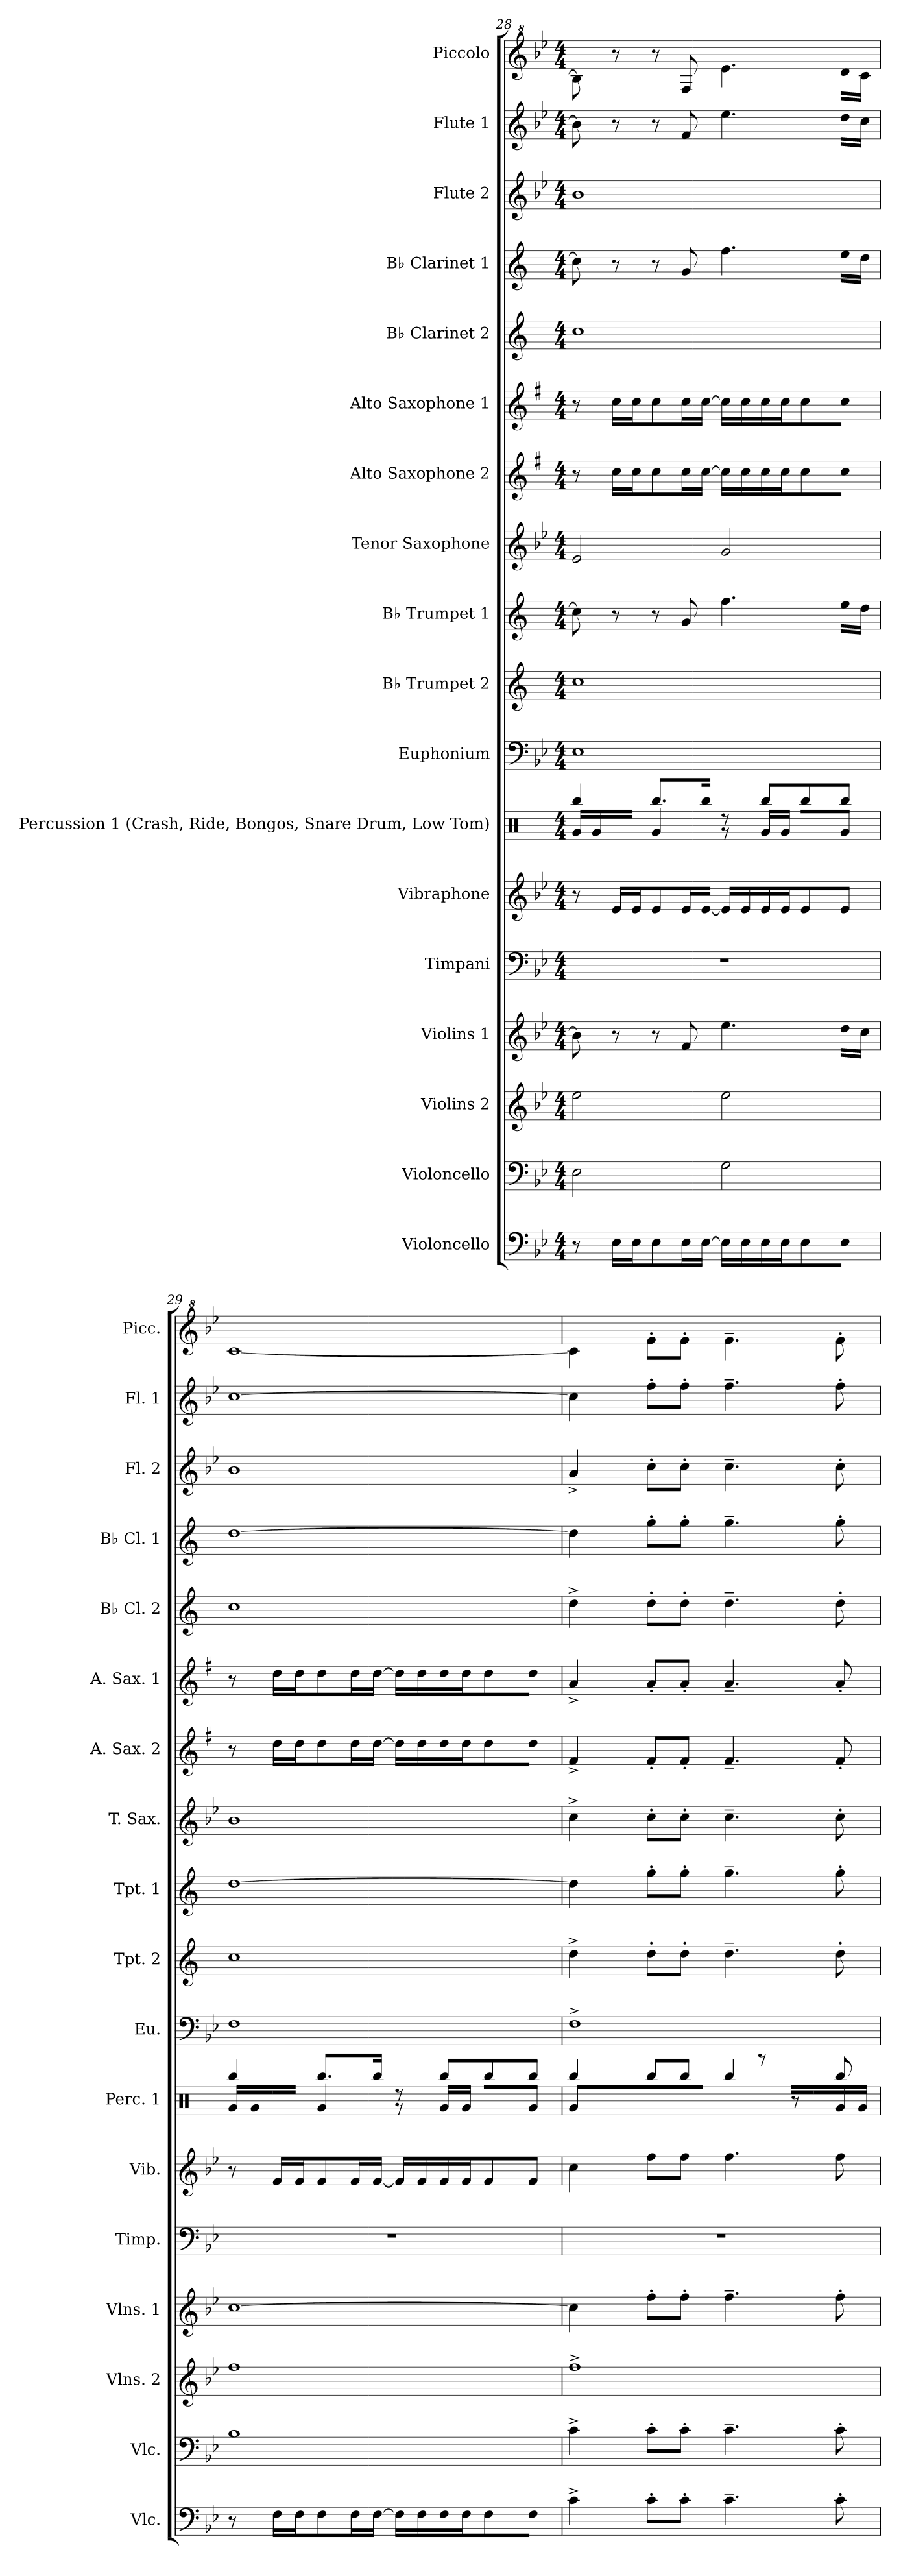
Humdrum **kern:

**kern	**kern	**kern	**kern	**kern	**kern	**kern	**kern	**kern	**kern	**kern	**kern	**kern	**kern	**kern	**kern	**kern	**kern
*part18	*part17	*part16	*part15	*part14	*part13	*part12	*part11	*part10	*part9	*part8	*part7	*part6	*part5	*part4	*part3	*part2	*part1
*staff18	*staff17	*staff16	*staff15	*staff14	*staff13	*staff12	*staff11	*staff10	*staff9	*staff8	*staff7	*staff6	*staff5	*staff4	*staff3	*staff2	*staff1
*I"Violoncello	*I"Violoncello	*I"Violins 2	*I"Violins 1	*I"Timpani	*I"Vibraphone	*I"Percussion 1  (Crash, Ride, Bongos,  Snare Drum, Low Tom)	*I"Euphonium	*I"B♭ Trumpet 2	*I"B♭ Trumpet 1	*I"Tenor Saxophone	*I"Alto Saxophone 2	*I"Alto Saxophone 1	*I"B♭ Clarinet 2	*I"B♭ Clarinet 1	*I"Flute 2	*I"Flute 1	*I"Piccolo
*I'Vlc.	*I'Vlc.	*I'Vlns. 2	*I'Vlns. 1	*I'Timp.	*I'Vib.	*I'Perc. 1	*I'Eu.	*I'Tpt. 2	*I'Tpt. 1	*I'T. Sax.	*I'A. Sax. 2	*I'A. Sax. 1	*I'B♭ Cl. 2	*I'B♭ Cl. 1	*I'Fl. 2	*I'Fl. 1	*I'Picc.
*clefF4	*clefF4	*clefG2	*clefG2	*clefF4	*clefG2	*clefX	*clefF4	*clefG2	*clefG2	*clefG2	*clefG2	*clefG2	*clefG2	*clefG2	*clefG2	*clefG2	*clefG^2
*	*	*	*	*	*	*	*	*ITrd1c2	*ITrd1c2	*ITrd8c14	*ITrd5c9	*ITrd5c9	*ITrd1c2	*ITrd1c2	*	*	*ITrd-7c-12
*k[b-e-]	*k[b-e-]	*k[b-e-]	*k[b-e-]	*k[b-e-]	*k[b-e-]	*k[]	*k[b-e-]	*k[b-e-]	*k[b-e-]	*k[b-e-]	*k[b-e-]	*k[b-e-]	*k[b-e-]	*k[b-e-]	*k[b-e-]	*k[b-e-]	*k[b-e-]
*B-:	*B-:	*B-:	*B-:	*B-:	*B-:	*C:	*B-:	*B-:	*B-:	*B-:	*B-:	*B-:	*B-:	*B-:	*B-:	*B-:	*B-:
*M4/4	*M4/4	*M4/4	*M4/4	*M4/4	*M4/4	*M4/4	*M4/4	*M4/4	*M4/4	*M4/4	*M4/4	*M4/4	*M4/4	*M4/4	*M4/4	*M4/4	*M4/4
=28	=28	=28	=28	=28	=28	=28	=28	=28	=28	=28	=28	=28	=28	=28	=28	=28	=28
*	*	*	*	*	*	*^	*	*	*	*	*	*	*	*	*	*	*
8r	2E-\	2ee-\	8b-\]	1r	8r	16Rg/LL	4Rbb/	1E-	1b-	8b-\]	2E-/	8r	8r	1b-	8b-\]	1b-	8b-\]	8bb-\]
.	.	.	.	.	.	16Rg/	.	.	.	.	.	.	.	.	.	.	.	.
16E-\LL	.	.	8r	.	16e-/LL	16R/	.	.	.	8r	.	16e-\LL	16e-\LL	.	8r	.	8r	8r
16E-\J	.	.	.	.	16e-/J	16R/JJ	.	.	.	.	.	16e-\J	16e-\J	.	.	.	.	.
8E-\	.	.	8r	.	8e-/	4Rg/	8.Rbb/L	.	.	8r	.	8e-\	8e-\	.	8r	.	8r	8r
16E-\L	.	.	8f/	.	16e-/L	.	.	.	.	8f/	.	16e-\L	16e-\L	.	8f/	.	8f/	8ff/
[16E-\JJ	.	.	.	.	[16e-/JJ	.	16Rbb/Jk	.	.	.	.	[16e-\JJ	[16e-\JJ	.	.	.	.	.
16E-\LL]	2G\	2ee-\	4.ee-\	.	16e-/LL]	8r	8r	.	.	4.ee-\	2G/	16e-\LL]	16e-\LL]	.	4.ee-\	.	4.ee-\	4.eee-\
16E-\	.	.	.	.	16e-/	.	.	.	.	.	.	16e-\	16e-\	.	.	.	.	.
16E-\	.	.	.	.	16e-/	16Rg/LL	8Rbb/L	.	.	.	.	16e-\	16e-\	.	.	.	.	.
16E-\J	.	.	.	.	16e-/J	16Rg/JJ	.	.	.	.	.	16e-\J	16e-\J	.	.	.	.	.
8E-\	.	.	.	.	8e-/	16R/LL	8Rbb/	.	.	.	.	8e-\	8e-\	.	.	.	.	.
.	.	.	.	.	.	16R/J	.	.	.	.	.	.	.	.	.	.	.	.
8E-\J	.	.	16dd\LL	.	8e-/J	8Rg/J	8Rbb/J	.	.	16dd\LL	.	8e-\J	8e-\J	.	16dd\LL	.	16dd\LL	16ddd\LL
.	.	.	16cc\JJ	.	.	.	.	.	.	16cc\JJ	.	.	.	.	16cc\JJ	.	16cc\JJ	16ccc\JJ
=29	=29	=29	=29	=29	=29	=29	=29	=29	=29	=29	=29	=29	=29	=29	=29	=29	=29	=29
8r	1B-	1ff	[1cc	1r	8r	16Rg/LL	4Rbb/	1F	1b-	[1cc	1B-	8r	8r	1b-	[1cc	1b-	[1cc	[1ccc
.	.	.	.	.	.	16Rg/	.	.	.	.	.	.	.	.	.	.	.	.
16F\LL	.	.	.	.	16f/LL	16R/	.	.	.	.	.	16f\LL	16f\LL	.	.	.	.	.
16F\J	.	.	.	.	16f/J	16R/JJ	.	.	.	.	.	16f\J	16f\J	.	.	.	.	.
8F\	.	.	.	.	8f/	4Rg/	8.Rbb/L	.	.	.	.	8f\	8f\	.	.	.	.	.
16F\L	.	.	.	.	16f/L	.	.	.	.	.	.	16f\L	16f\L	.	.	.	.	.
[16F\JJ	.	.	.	.	[16f/JJ	.	16Rbb/Jk	.	.	.	.	[16f\JJ	[16f\JJ	.	.	.	.	.
16F\LL]	.	.	.	.	16f/LL]	8r	8r	.	.	.	.	16f\LL]	16f\LL]	.	.	.	.	.
16F\	.	.	.	.	16f/	.	.	.	.	.	.	16f\	16f\	.	.	.	.	.
16F\	.	.	.	.	16f/	16Rg/LL	8Rbb/L	.	.	.	.	16f\	16f\	.	.	.	.	.
16F\J	.	.	.	.	16f/J	16Rg/JJ	.	.	.	.	.	16f\J	16f\J	.	.	.	.	.
8F\	.	.	.	.	8f/	16R/LL	8Rbb/	.	.	.	.	8f\	8f\	.	.	.	.	.
.	.	.	.	.	.	16R/J	.	.	.	.	.	.	.	.	.	.	.	.
8F\J	.	.	.	.	8f/J	8Rg/J	8Rbb/J	.	.	.	.	8f\J	8f\J	.	.	.	.	.
!!LO:PB:g=z
=30	=30	=30	=30	=30	=30	=30	=30	=30	=30	=30	=30	=30	=30	=30	=30	=30	=30	=30
4c^\	4c^\	1ff^	4cc\]	1r	4cc\	8Rg/L	4Rbb/	1F^	4cc^\	4cc\]	4c^\	4A^/	4c^/	4cc^\	4cc\]	4a^/	4cc\]	4ccc\]
.	.	.	.	.	.	16R/L	.	.	.	.	.	.	.	.	.	.	.	.
.	.	.	.	.	.	16R/J	.	.	.	.	.	.	.	.	.	.	.	.
8c'\L	8c'\L	.	8ff'\L	.	8ff\L	8R/	8Rbb/L	.	8cc'\L	8ff'\L	8c'\L	8A'/L	8c'/L	8cc'\L	8ff'\L	8cc'\L	8ff'\L	8fff'\L
8c'\J	8c'\J	.	8ff'\J	.	8ff\J	16R/L	8Rbb/J	.	8cc'\J	8ff'\J	8c'\J	8A'/J	8c'/J	8cc'\J	8ff'\J	8cc'\J	8ff'\J	8fff'\J
.	.	.	.	.	.	16R/JJ	.	.	.	.	.	.	.	.	.	.	.	.
4.c~\	4.c~\	.	4.ff~\	.	4.ff\	8R/	4Rbb/	.	4.cc~\	4.ff~\	4.c~\	4.A~/	4.c~/	4.cc~\	4.ff~\	4.cc~\	4.ff~\	4.fff~\
.	.	.	.	.	.	8r	.	.	.	.	.	.	.	.	.	.	.	.
.	.	.	.	.	.	16R/LL	8r	.	.	.	.	.	.	.	.	.	.	.
.	.	.	.	.	.	16R/	.	.	.	.	.	.	.	.	.	.	.	.
8c'\	8c'\	.	8ff'\	.	8ff\	16Rg/	8Rbb/	.	8cc'\	8ff'\	8c'\	8A'/	8c'/	8cc'\	8ff'\	8cc'\	8ff'\	8fff'\
.	.	.	.	.	.	16Rg/JJ	.	.	.	.	.	.	.	.	.	.	.	.
*	*	*	*	*	*	*v	*v	*	*	*	*	*	*	*	*	*	*	*
=	=	=	=	=	=	=	=	=	=	=	=	=	=	=	=	=	=
*-	*-	*-	*-	*-	*-	*-	*-	*-	*-	*-	*-	*-	*-	*-	*-	*-	*-
